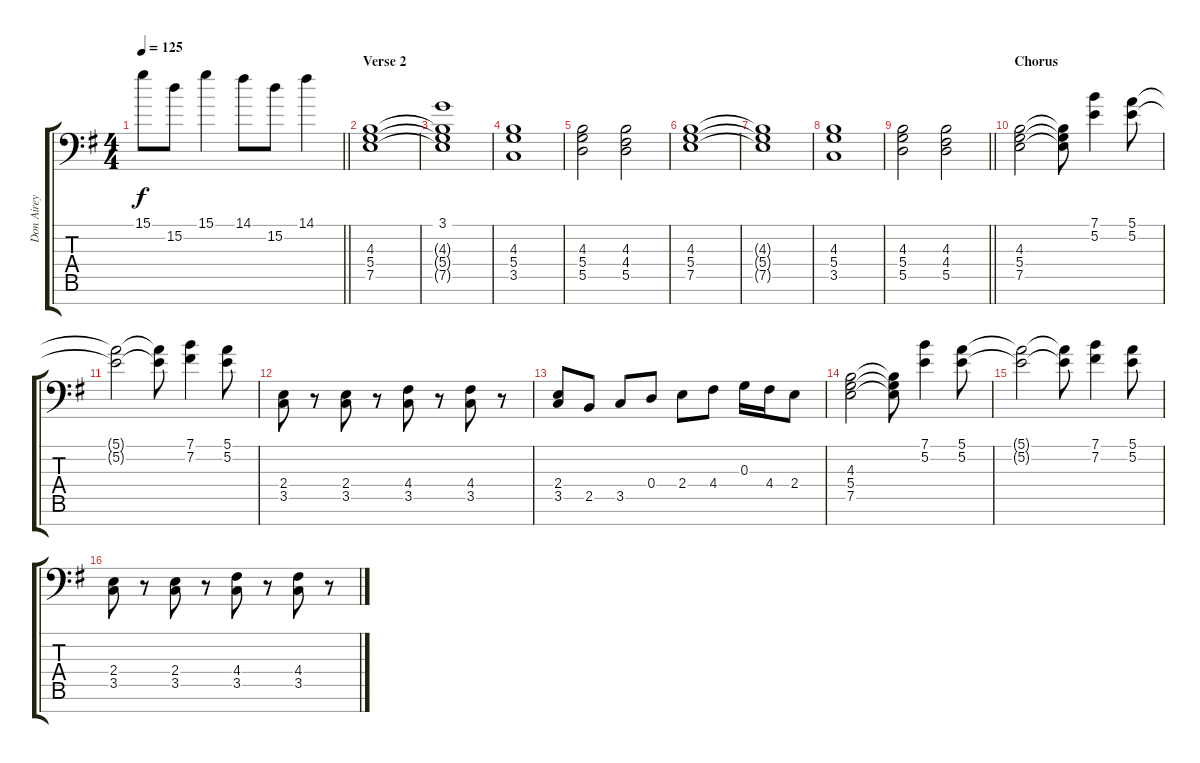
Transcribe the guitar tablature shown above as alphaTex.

\track ("Don Airey" "Don Airey") {instrument lead1square}
\staff {score tabs}
\tuning (E4 B3 G3 D3 A2 E2 E1) {hide}
\ts (4 4)
\tempo 125
\clef f4
\barLineRight lightlight
\ks eminor
15.1.8{dy f} 15.2.8 15.1.4 14.1.8 15.2.8 14.1.4 |
\section ("" "Verse 2")
(4.3 5.4 7.5).1{volume 8 instrument pad2warm} |
(3.1 4.3{t} 5.4{t} 7.5{t}).1 |
(4.3 5.4 3.5).1 |
(4.3 5.4 5.5).2 (4.3 4.4 5.5).2 |
(4.3 5.4 7.5).1 |
(4.3{t} 5.4{t} 7.5{t}).1 |
(4.3 5.4 3.5).1 |
\barLineRight lightlight
(4.3 5.4 5.5).2 (4.3 4.4 5.5).2 |
\section ("" "Chorus")
(4.3 5.4 7.5).2{instrument pad1newage} (4.3{t} 5.4{t} 7.5{t}).8 (7.1 5.2).4 (5.1 5.2).8 |
(5.1{t} 5.2{t}).2 (5.1{t} 5.2{t}).8 (7.1 7.2).4 (5.1 5.2).8 |
(2.4 3.5).8 r.8 (2.4 3.5).8 r.8 (4.4 3.5).8 r.8 (4.4 3.5).8 r.8 |
(2.4 3.5).8 2.5.8 3.5.8 0.4.8 2.4.8 4.4.8 0.3.16 4.4.16 2.4.8 |
(4.3 5.4 7.5).2{instrument pad1newage} (4.3{t} 5.4{t} 7.5{t}).8 (7.1 5.2).4 (5.1 5.2).8 |
(5.1{t} 5.2{t}).2 (5.1{t} 5.2{t}).8 (7.1 7.2).4 (5.1 5.2).8 |
(2.4 3.5).8 r.8 (2.4 3.5).8 r.8 (4.4 3.5).8 r.8 (4.4 3.5).8 r.8
